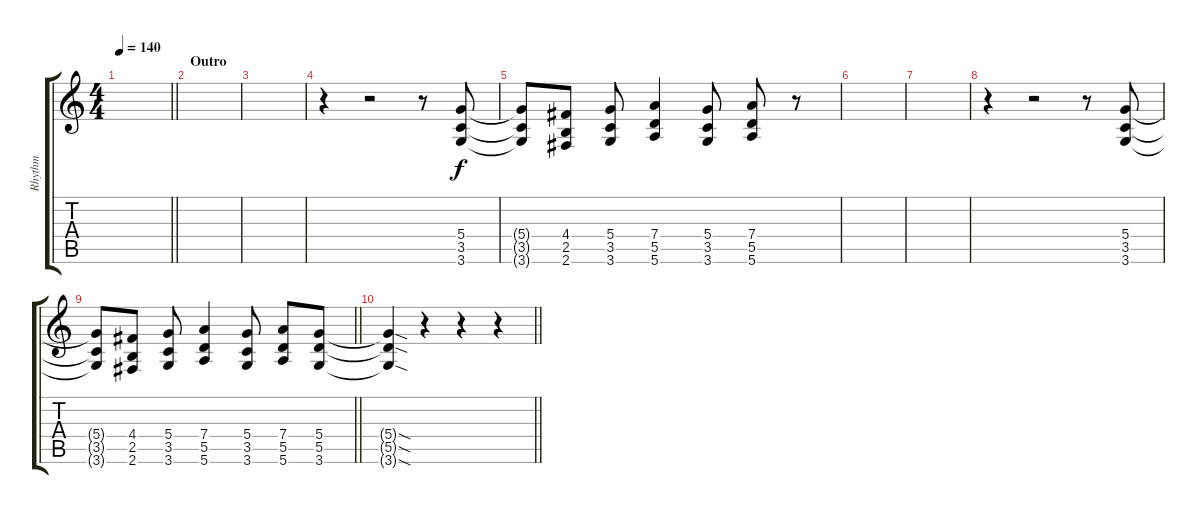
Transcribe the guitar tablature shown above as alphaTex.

\track ("Rhythm" "Rhythm") {instrument distortionguitar}
\staff {score tabs}
\tuning (E4 B3 G3 D3 A2 E2) {hide}
\ts (4 4)
\tempo 140
\clef g2
\barLineRight lightlight
\ks c
|
\section ("" "Outro")
|
|
r.4{volume 11} r.2 r.8 (5.4 3.5 3.6).8 |
(5.4{t} 3.5{t} 3.6{t}).8 (4.4 2.5 2.6).8 (5.4 3.5 3.6).8 (7.4 5.5 5.6).4 (5.4 3.5 3.6).8 (7.4 5.5 5.6).8 r.8 |
|
|
r.4 r.2 r.8 (5.4 3.5 3.6).8{volume 12} |
\barLineRight lightlight
(5.4{t} 3.5{t} 3.6{t}).8 (4.4 2.5 2.6).8 (5.4 3.5 3.6).8 (7.4 5.5 5.6).4 (5.4 3.5 3.6).8 (7.4 5.5 5.6).8 (5.4 5.5 3.6).8 |
\barLineRight lightlight
(5.4{sod t} 5.5{sod t} 3.6{sod t}).4 r.4 r.4 r.4
